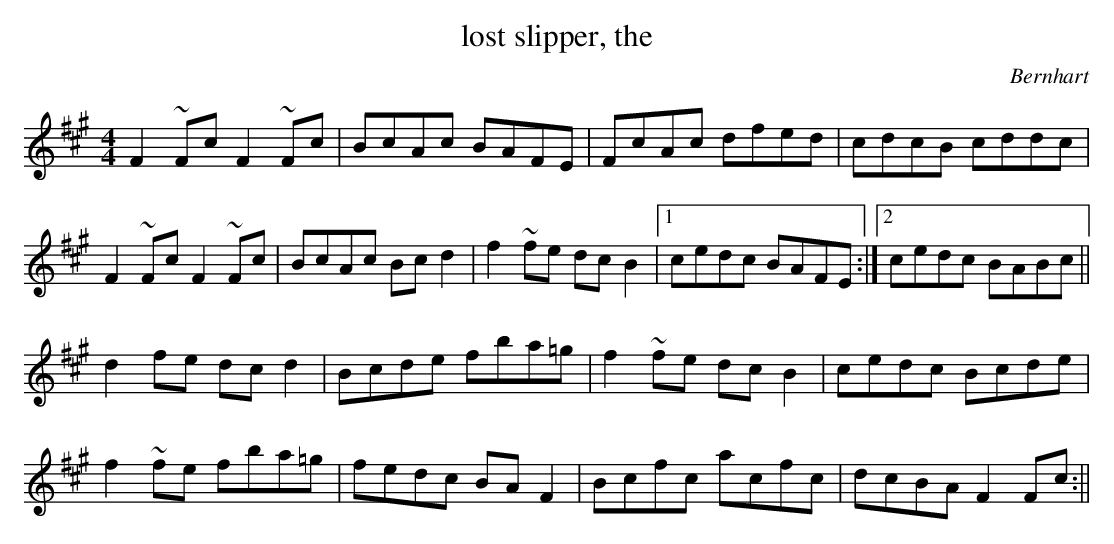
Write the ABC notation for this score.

X:1
T: lost slipper, the
M:4/4
L:1/8
C:Bernhart
K:F#min
F2~Fc F2~Fc| BcAc BAFE| FcAc dfed | cdcB cddc| !
F2~Fc F2~Fc| BcAc Bcd2 | f2~fe dcB2 |1 cedc BAFE :|2 cedc
BABc|| !
d2fe dcd2| Bcde fba=g | f2~fe dcB2 | cedc Bcde | !
f2~fe fba=g |fedc BAF2 | Bcfc acfc | dcBA F2Fc :|| !
